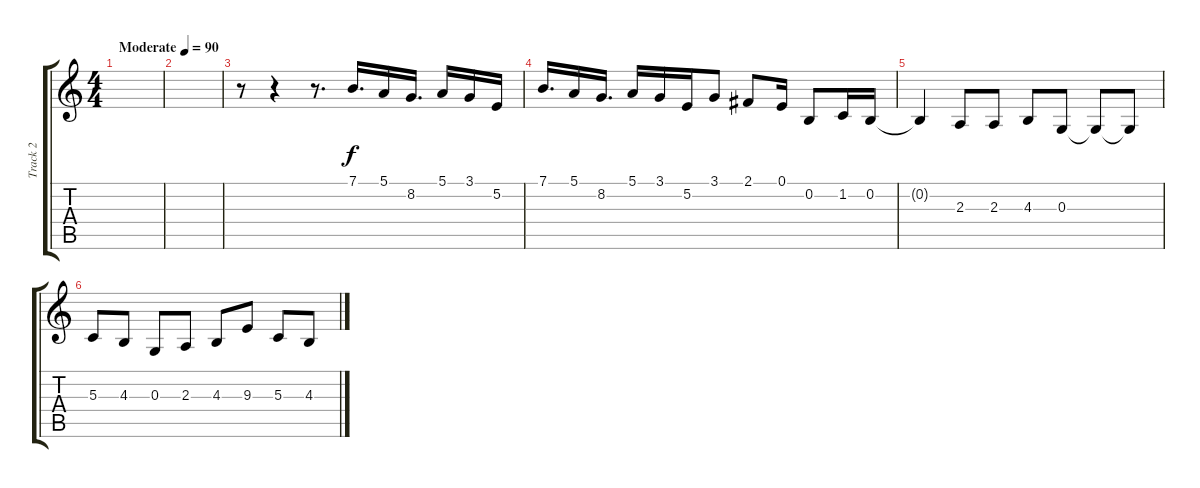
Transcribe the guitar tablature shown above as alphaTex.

\track ("Track 2" "Track 2") {instrument acousticgrandpiano}
\staff {score tabs}
\tuning (E4 B3 G3 D3 A2 E2) {hide}
\ts (4 4)
\tempo (90 "Moderate")
\clef g2
\ks c
|
|
r.8 r.4 r.8{d} 7.1.16{d} 5.1.16 8.2.16{d} 5.1.16 3.1.16 5.2.16 |
7.1.16{d} 5.1.16 8.2.16{d} 5.1.16 3.1.16 5.2.16 3.1.8 2.1.8 0.1.16 0.2.8 1.2.16 0.2.16 |
0.2{t}.4 2.3.8 2.3.8 4.3.8 0.3.8 0.3{t}.8 0.3{t}.8 |
5.3.8 4.3.8 0.3.8 2.3.8 4.3.8 9.3.8 5.3.8 4.3.8
